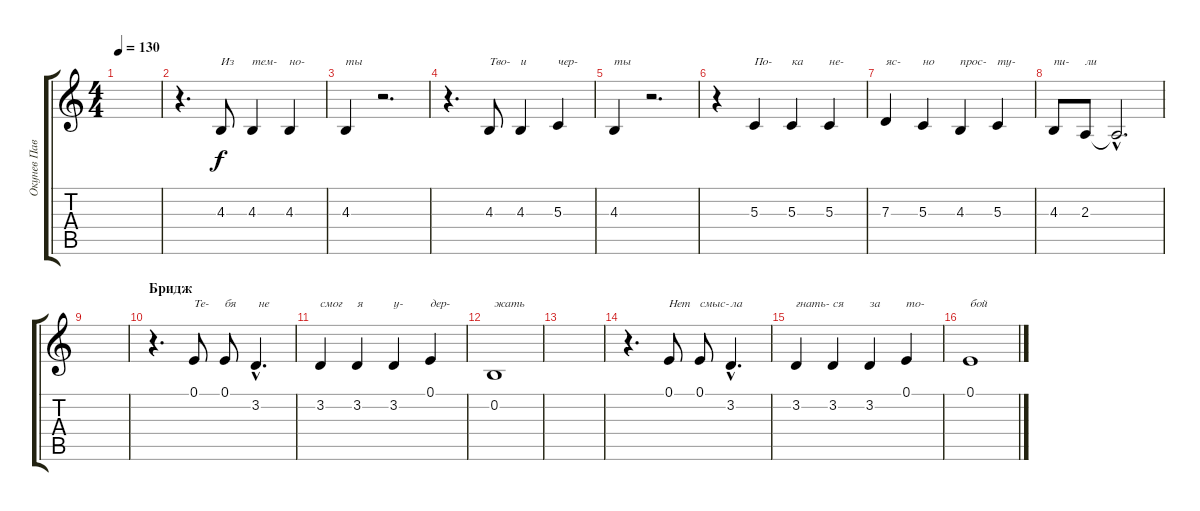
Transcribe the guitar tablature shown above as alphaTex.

\track ("Окунев Павел" "Окунев Пав") {instrument oboe}
\staff {score tabs}
\tuning (E4 B3 G3 D3 A2 E2) {hide}
\ts (4 4)
\tempo 130
\clef g2
\ks c
|
r.4{d} 4.3.8{txt "Из"} 4.3.4{txt "тем-"} 4.3.4{txt "но-"} |
4.3.4{txt "ты"} r.2{d} |
r.4{d} 4.3.8{txt "Тво-"} 4.3.4{txt "и"} 5.3.4{txt "чер-"} |
4.3.4{txt "ты"} r.2{d} |
r.4 5.3.4{txt "По-"} 5.3.4{txt "ка"} 5.3.4{txt "не-"} |
7.3.4{txt "яс-"} 5.3.4{txt "но"} 4.3.4{txt "прос-"} 5.3.4{txt "ту-"} |
4.3.8{txt "пи-"} 2.3.8{txt "ли"} 2.3{hac t}.2{d} |
|
\section ("" "Бридж")
r.4{d} 0.1.8{txt "Те-"} 0.1.8{txt "бя"} 3.2{hac}.4{d txt " не"} |
3.2.4{txt "смог"} 3.2.4{txt "я"} 3.2.4{txt "у-"} 0.1.4{txt "дер-"} |
0.2.1{txt "жать"} |
|
r.4{d} 0.1.8{txt "Нет"} 0.1.8{txt "смыс-"} 3.2{hac}.4{d txt "ла"} |
3.2.4{txt "гнать-"} 3.2.4{txt "ся"} 3.2.4{txt "за"} 0.1.4{txt "то-"} |
0.1.1{txt "бой"}
